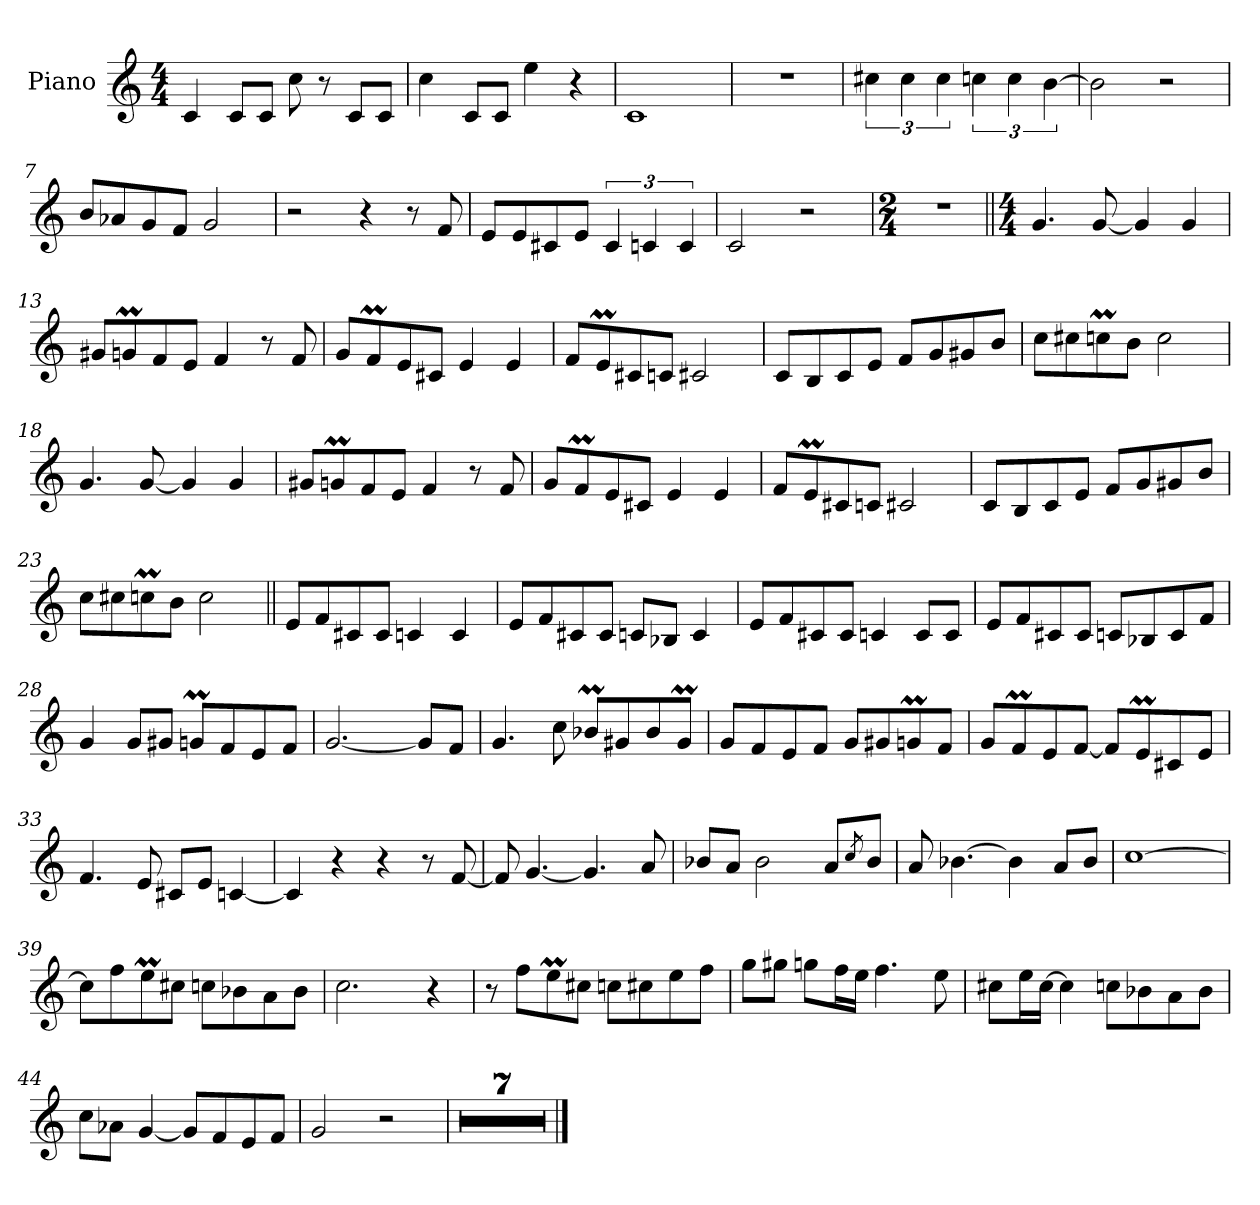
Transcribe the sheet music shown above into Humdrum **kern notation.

**kern
*part1
*staff1
*I"Piano
*I'Pno.
*clefG2
*k[]
*M4/4
=1
4c!
8c!L
8c!J
8cc!
8r
8c!L
8c!J
=2
4cc!
8c!L
8c!J
4ee!
4r
=3
1c!
=4
1r
=5
6cc#X!
6cc#!
6cc#!
6ccn!
6cc!
[6b!
=6
2b!]
2r
=7
8b!L
8a-X!
8g!
8f!J
2g!
=8
2r
4r
8r
8f!
=9
8e!L
8e!
8c#X!
8e!J
6c#!
6cn!
6c!
=10
2c!
2r
=11
*M2/4
2r
=12||
*M4/4
4.g
[8g
4g]
4g
=13
8g#XL
8gnM
8f
8eJ
4f
8r
8f
=14
8gL
8fM
8e
8c#XJ
4e
4e
=15
8fL
8em
8c#X
8cnJ
2c#X
=16
8cL
8B
8c
8eJ
8fL
8g
8g#X
8bJ
=17
8ccL
8cc#X
8ccnM
8bJ
2cc
=18
4.g
[8g
4g]
4g
=19
8g#XL
8gnM
8f
8eJ
4f
8r
8f
=20
8gL
8fM
8e
8c#XJ
4e
4e
=21
8fL
8em
8c#X
8cnJ
2c#X
=22
8cL
8B
8c
8eJ
8fL
8g
8g#X
8bJ
=23
8ccL
8cc#X
8ccnM
8bJ
2cc
=24||
8e!L
8f!
8c#X!
8c#!J
4cn!
4c!
=25
8e!L
8f!
8c#X!
8c#!J
8cn!L
8B-X!J
4c!
=26
8e!L
8f!
8c#X!
8c#!J
4cn!
8c!L
8c!J
=27
8e!L
8f!
8c#X!
8c#!J
8cn!L
8B-X!
8c!
8fJ
=28
4g
8gL
8g#XJ
8gnML
8f
8e
8fJ
=29
[2.g
8gL]
8fJ
=30
4.g
8cc
8b-XML
8g#X
8b-
8g#mJ
=31
8gL
8f
8e
8fJ
8gL
8g#X
8gnM
8fJ
=32
8gL
8fM
8e
[8fJ
8fL]
8em
8c#X
8eJ
=33
4.f
8e
8c#XL
8eJ
[4cn
=34
4c]
4r
4r
8r
[8f
=35
8f]
[4.g
4.g]
8a
=36
8b-XL
8aJ
2b-
8aL
8qcc
8b-J
=37
8a
[4.b-X
4b-]
8aL
8b-J
=38
[1cc
=39
8ccL]
8ff
8eem
8cc#XJ
8ccnL
8b-X
8a
8b-J
=40
2.cc
4r
=41
8r
8ffL
8eem
8cc#XJ
8ccnL
8cc#X
8ee
8ffJ
=42
8ggL
8gg#XJ
8ggnL
16ffL
16eeJJ
4.ff
8ee
=43
8cc#XL
16eeL
[16cc#JJ
4cc#]
8ccnL
8b-X
8a
8b-J
=44
8ccL
8a-XJ
[4g
8gL]
8f
8e
8fJ
=45
2g
2r
=46
1r
=47
1r
=48
1r
=49
1r
=50
1r
=51
1r
=52
1r
==
*-
